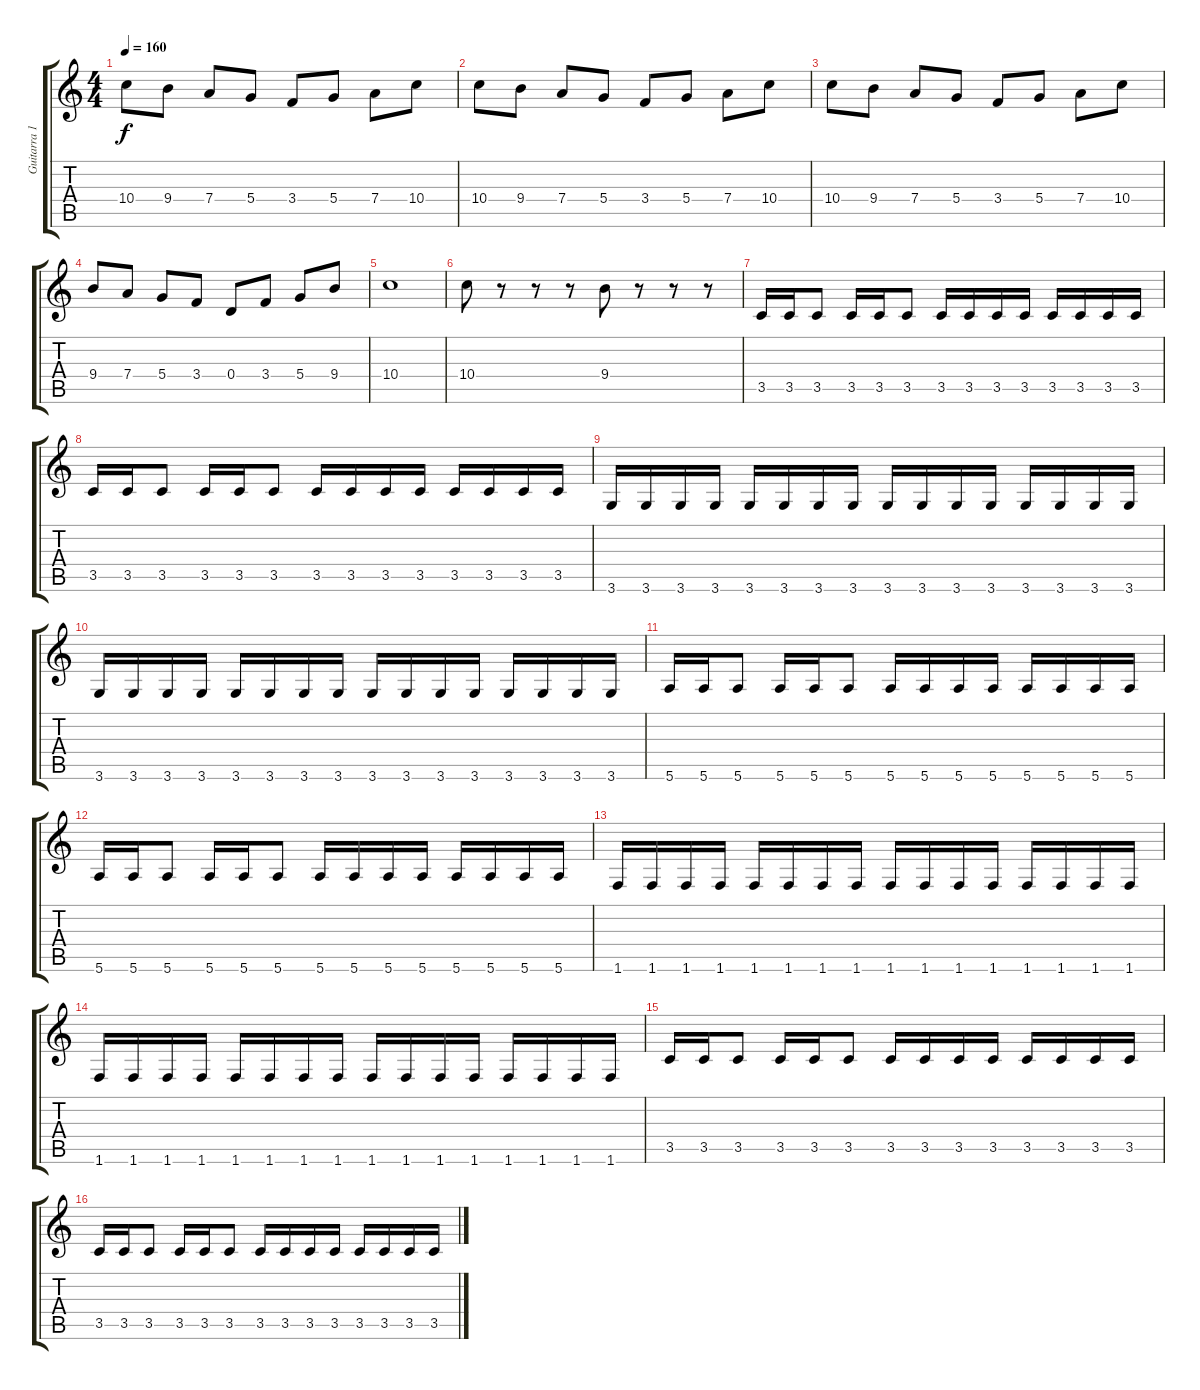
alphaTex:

\track ("Guitarra 1" "Guitarra 1") {instrument overdrivenguitar}
\staff {score tabs}
\tuning (E4 B3 G3 D3 A2 E2) {hide}
\ts (4 4)
\tempo 160
\clef g2
\ks c
10.4.8{dy f} 9.4.8 7.4.8 5.4.8 3.4.8 5.4.8 7.4.8 10.4.8 |
10.4.8 9.4.8 7.4.8 5.4.8 3.4.8 5.4.8 7.4.8 10.4.8 |
10.4.8 9.4.8 7.4.8 5.4.8 3.4.8 5.4.8 7.4.8 10.4.8 |
9.4.8 7.4.8 5.4.8 3.4.8 0.4.8 3.4.8 5.4.8 9.4.8 |
10.4.1 |
10.4.8 r.8 r.8 r.8 9.4.8 r.8 r.8 r.8 |
3.5.16 3.5.16 3.5.8 3.5.16 3.5.16 3.5.8 3.5.16 3.5.16 3.5.16 3.5.16 3.5.16 3.5.16 3.5.16 3.5.16 |
3.5.16 3.5.16 3.5.8 3.5.16 3.5.16 3.5.8 3.5.16 3.5.16 3.5.16 3.5.16 3.5.16 3.5.16 3.5.16 3.5.16 |
3.6.16 3.6.16 3.6.16 3.6.16 3.6.16 3.6.16 3.6.16 3.6.16 3.6.16 3.6.16 3.6.16 3.6.16 3.6.16 3.6.16 3.6.16 3.6.16 |
3.6.16 3.6.16 3.6.16 3.6.16 3.6.16 3.6.16 3.6.16 3.6.16 3.6.16 3.6.16 3.6.16 3.6.16 3.6.16 3.6.16 3.6.16 3.6.16 |
5.6.16 5.6.16 5.6.8 5.6.16 5.6.16 5.6.8 5.6.16 5.6.16 5.6.16 5.6.16 5.6.16 5.6.16 5.6.16 5.6.16 |
5.6.16 5.6.16 5.6.8 5.6.16 5.6.16 5.6.8 5.6.16 5.6.16 5.6.16 5.6.16 5.6.16 5.6.16 5.6.16 5.6.16 |
1.6.16 1.6.16 1.6.16 1.6.16 1.6.16 1.6.16 1.6.16 1.6.16 1.6.16 1.6.16 1.6.16 1.6.16 1.6.16 1.6.16 1.6.16 1.6.16 |
1.6.16 1.6.16 1.6.16 1.6.16 1.6.16 1.6.16 1.6.16 1.6.16 1.6.16 1.6.16 1.6.16 1.6.16 1.6.16 1.6.16 1.6.16 1.6.16 |
3.5.16 3.5.16 3.5.8 3.5.16 3.5.16 3.5.8 3.5.16 3.5.16 3.5.16 3.5.16 3.5.16 3.5.16 3.5.16 3.5.16 |
3.5.16 3.5.16 3.5.8 3.5.16 3.5.16 3.5.8 3.5.16 3.5.16 3.5.16 3.5.16 3.5.16 3.5.16 3.5.16 3.5.16
